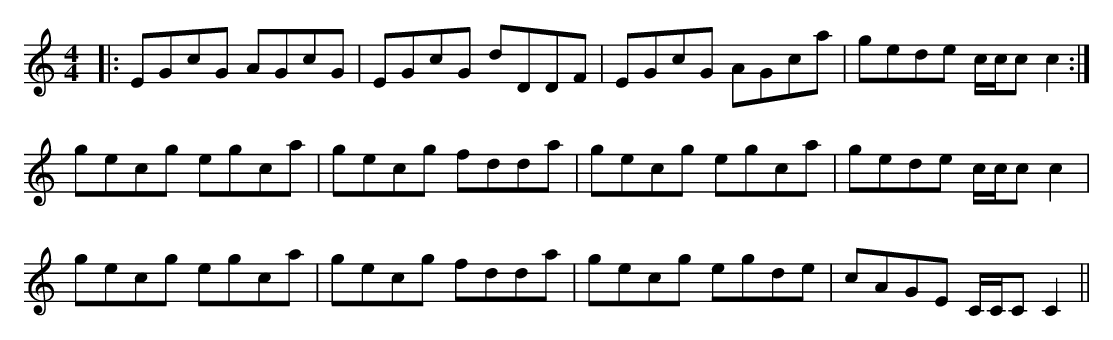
X:1
M:4/4
K:C
|:EGcG AGcG|EGcG dDDF|EGcG AGca|gede c/c/c c2:|
gecg egca|gecg fdda|gecg egca|gede c/c/c c2|
gecg egca|gecg fdda|gecg egde|cAGE C/C/C C2||
